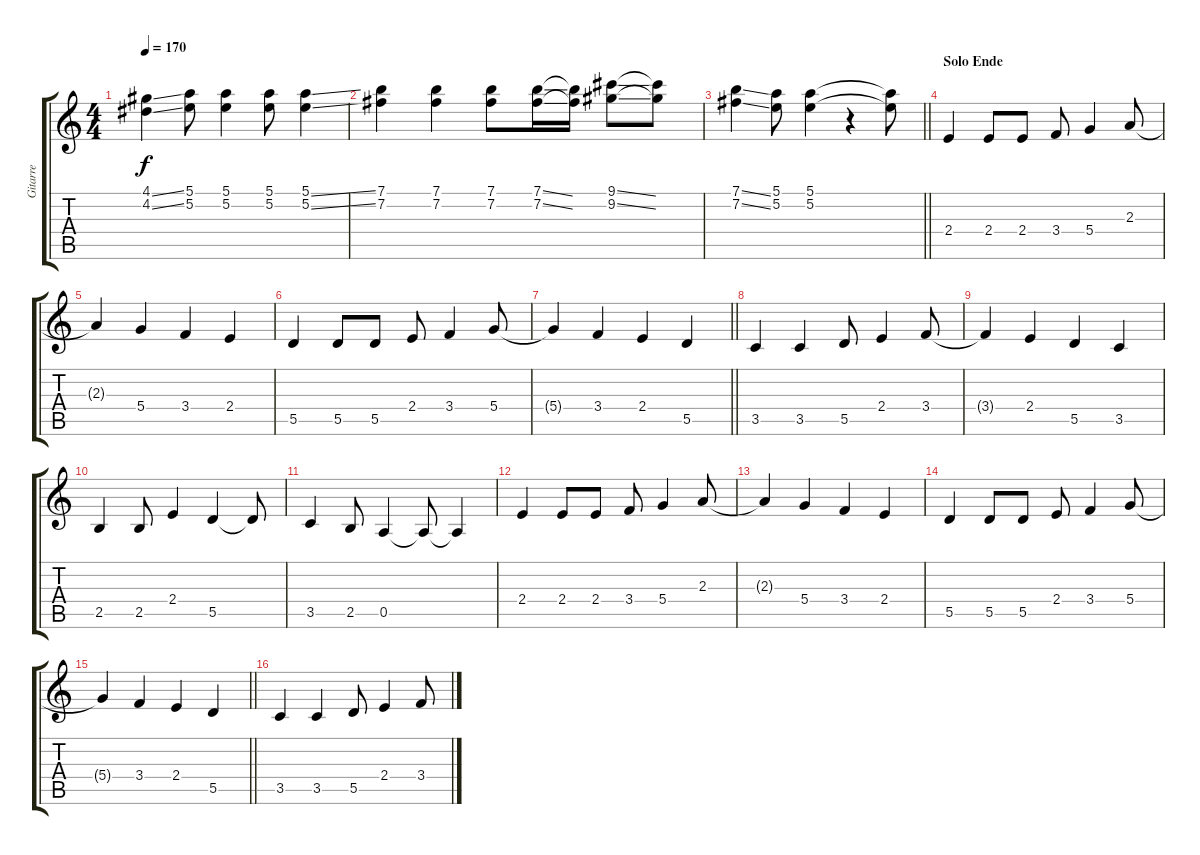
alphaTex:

\track ("Gitarre" "Gitarre") {instrument overdrivenguitar}
\staff {score tabs}
\tuning (E4 B3 G3 D3 A2 E2) {hide}
\ts (4 4)
\tempo 170
\clef g2
\ks c
(4.1{ss} 4.2{ss}).4{dy f} (5.1 5.2).8 (5.1 5.2).4 (5.1 5.2).8 (5.1{ss} 5.2{ss}).4 |
(7.1 7.2).4 (7.1 7.2).4 (7.1 7.2).8 (7.1{ss} 7.2{ss}).16 (7.1{t} 7.2{t}).16 (9.1{ss} 9.2{ss}).8 (9.1{t} 9.2{t}).8 |
\barLineRight lightlight
(7.1{ss} 7.2{ss}).4 (5.1 5.2).8 (5.1 5.2).4 r.4 (5.1{t} 5.2{t}).8 |
\section ("" "Solo Ende")
2.4.4 2.4.8 2.4.8 3.4.8 5.4.4 2.3.8 |
2.3{t}.4 5.4.4 3.4.4 2.4.4 |
5.5.4 5.5.8 5.5.8 2.4.8 3.4.4 5.4.8 |
\barLineRight lightlight
5.4{t}.4 3.4.4 2.4.4 5.5.4 |
3.5.4 3.5.4 5.5.8 2.4.4 3.4.8 |
3.4{t}.4 2.4.4 5.5.4 3.5.4 |
2.5.4 2.5.8 2.4.4 5.5.4 5.5{t}.8 |
3.5.4 2.5.8 0.5.4 0.5{t}.8 0.5{t}.4 |
2.4.4 2.4.8 2.4.8 3.4.8 5.4.4 2.3.8 |
2.3{t}.4 5.4.4 3.4.4 2.4.4 |
5.5.4 5.5.8 5.5.8 2.4.8 3.4.4 5.4.8 |
\barLineRight lightlight
5.4{t}.4 3.4.4 2.4.4 5.5.4 |
3.5.4 3.5.4 5.5.8 2.4.4 3.4.8
